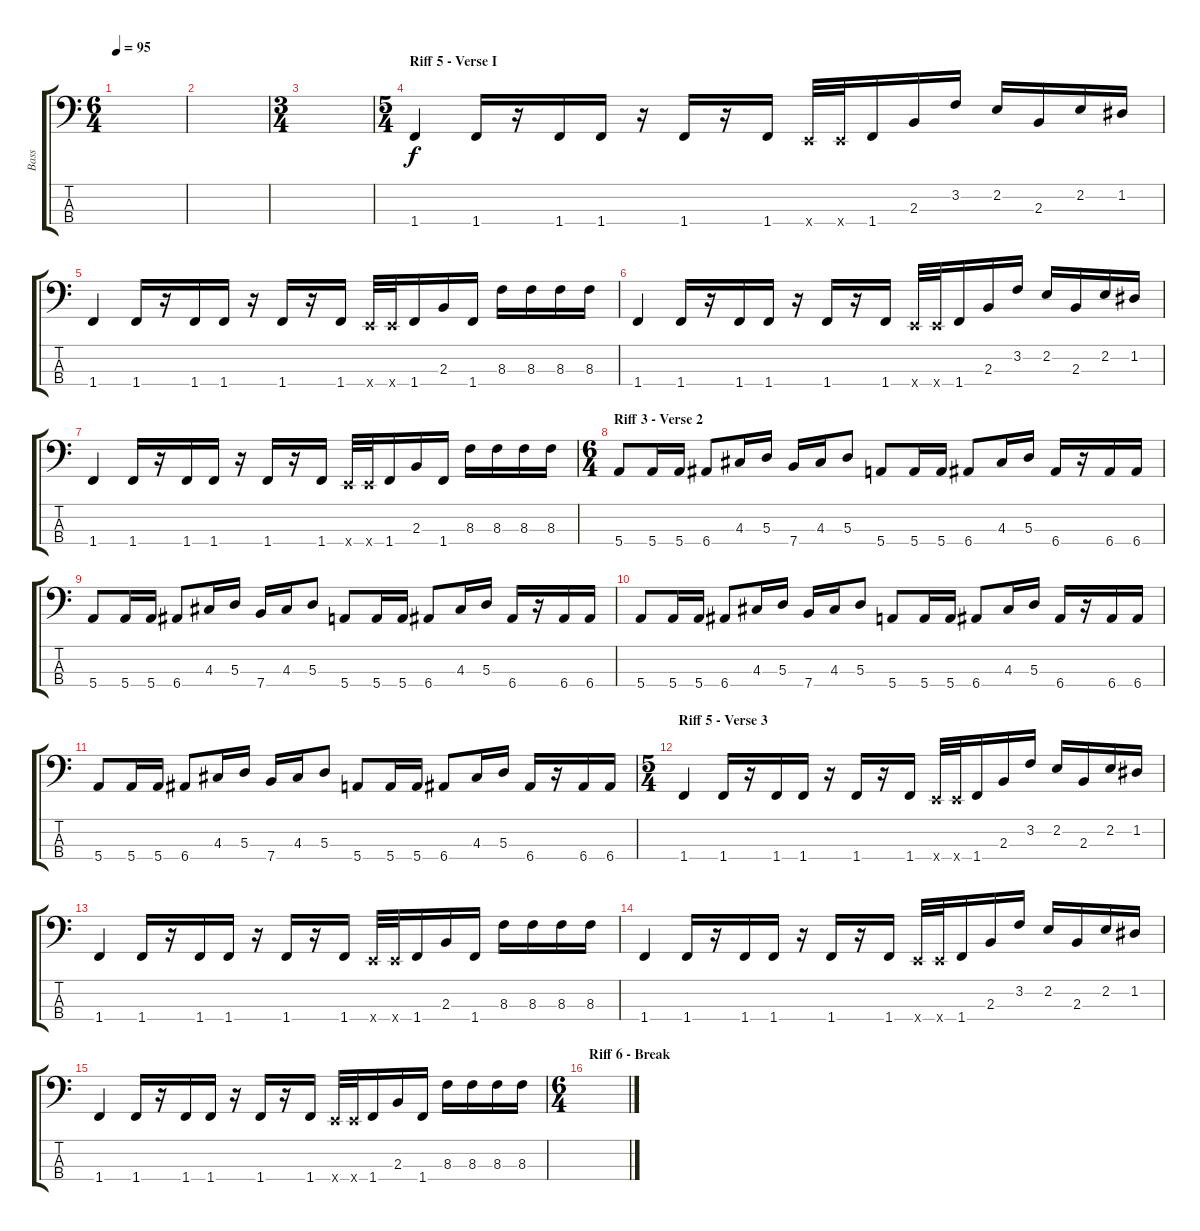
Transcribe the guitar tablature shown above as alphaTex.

\track ("Bass" "Bass") {instrument electricbassfinger}
\staff {score tabs}
\tuning (G2 D2 A1 E1) {hide}
\ts (6 4)
\tempo 95
\clef f4
\ks c
|
|
\ts (3 4)
|
\ts (5 4)
\section ("" "Riff 5 - Verse I")
1.4.4 1.4.16 r.16 1.4.16 1.4.16 r.16 1.4.16 r.16 1.4.16 0.4{x}.32 0.4{x}.32 1.4.16 2.3.16 3.2.16 2.2.16 2.3.16 2.2.16 1.2.16 |
1.4.4 1.4.16 r.16 1.4.16 1.4.16 r.16 1.4.16 r.16 1.4.16 0.4{x}.32 0.4{x}.32 1.4.16 2.3.16 1.4.16 8.3.16 8.3.16 8.3.16 8.3.16 |
1.4.4 1.4.16 r.16 1.4.16 1.4.16 r.16 1.4.16 r.16 1.4.16 0.4{x}.32 0.4{x}.32 1.4.16 2.3.16 3.2.16 2.2.16 2.3.16 2.2.16 1.2.16 |
1.4.4 1.4.16 r.16 1.4.16 1.4.16 r.16 1.4.16 r.16 1.4.16 0.4{x}.32 0.4{x}.32 1.4.16 2.3.16 1.4.16 8.3.16 8.3.16 8.3.16 8.3.16 |
\ts (6 4)
\section ("" "Riff 3 - Verse 2")
5.4.8 5.4.16 5.4.16 6.4.8 4.3.16 5.3.16 7.4.16 4.3.16 5.3.8 5.4.8 5.4.16 5.4.16 6.4.8 4.3.16 5.3.16 6.4.16 r.16 6.4.16 6.4.16 |
5.4.8 5.4.16 5.4.16 6.4.8 4.3.16 5.3.16 7.4.16 4.3.16 5.3.8 5.4.8 5.4.16 5.4.16 6.4.8 4.3.16 5.3.16 6.4.16 r.16 6.4.16 6.4.16 |
5.4.8 5.4.16 5.4.16 6.4.8 4.3.16 5.3.16 7.4.16 4.3.16 5.3.8 5.4.8 5.4.16 5.4.16 6.4.8 4.3.16 5.3.16 6.4.16 r.16 6.4.16 6.4.16 |
5.4.8 5.4.16 5.4.16 6.4.8 4.3.16 5.3.16 7.4.16 4.3.16 5.3.8 5.4.8 5.4.16 5.4.16 6.4.8 4.3.16 5.3.16 6.4.16 r.16 6.4.16 6.4.16 |
\ts (5 4)
\section ("" "Riff 5 - Verse 3")
1.4.4 1.4.16 r.16 1.4.16 1.4.16 r.16 1.4.16 r.16 1.4.16 0.4{x}.32 0.4{x}.32 1.4.16 2.3.16 3.2.16 2.2.16 2.3.16 2.2.16 1.2.16 |
1.4.4 1.4.16 r.16 1.4.16 1.4.16 r.16 1.4.16 r.16 1.4.16 0.4{x}.32 0.4{x}.32 1.4.16 2.3.16 1.4.16 8.3.16 8.3.16 8.3.16 8.3.16 |
1.4.4 1.4.16 r.16 1.4.16 1.4.16 r.16 1.4.16 r.16 1.4.16 0.4{x}.32 0.4{x}.32 1.4.16 2.3.16 3.2.16 2.2.16 2.3.16 2.2.16 1.2.16 |
1.4.4 1.4.16 r.16 1.4.16 1.4.16 r.16 1.4.16 r.16 1.4.16 0.4{x}.32 0.4{x}.32 1.4.16 2.3.16 1.4.16 8.3.16 8.3.16 8.3.16 8.3.16 |
\ts (6 4)
\section ("" "Riff 6 - Break")
